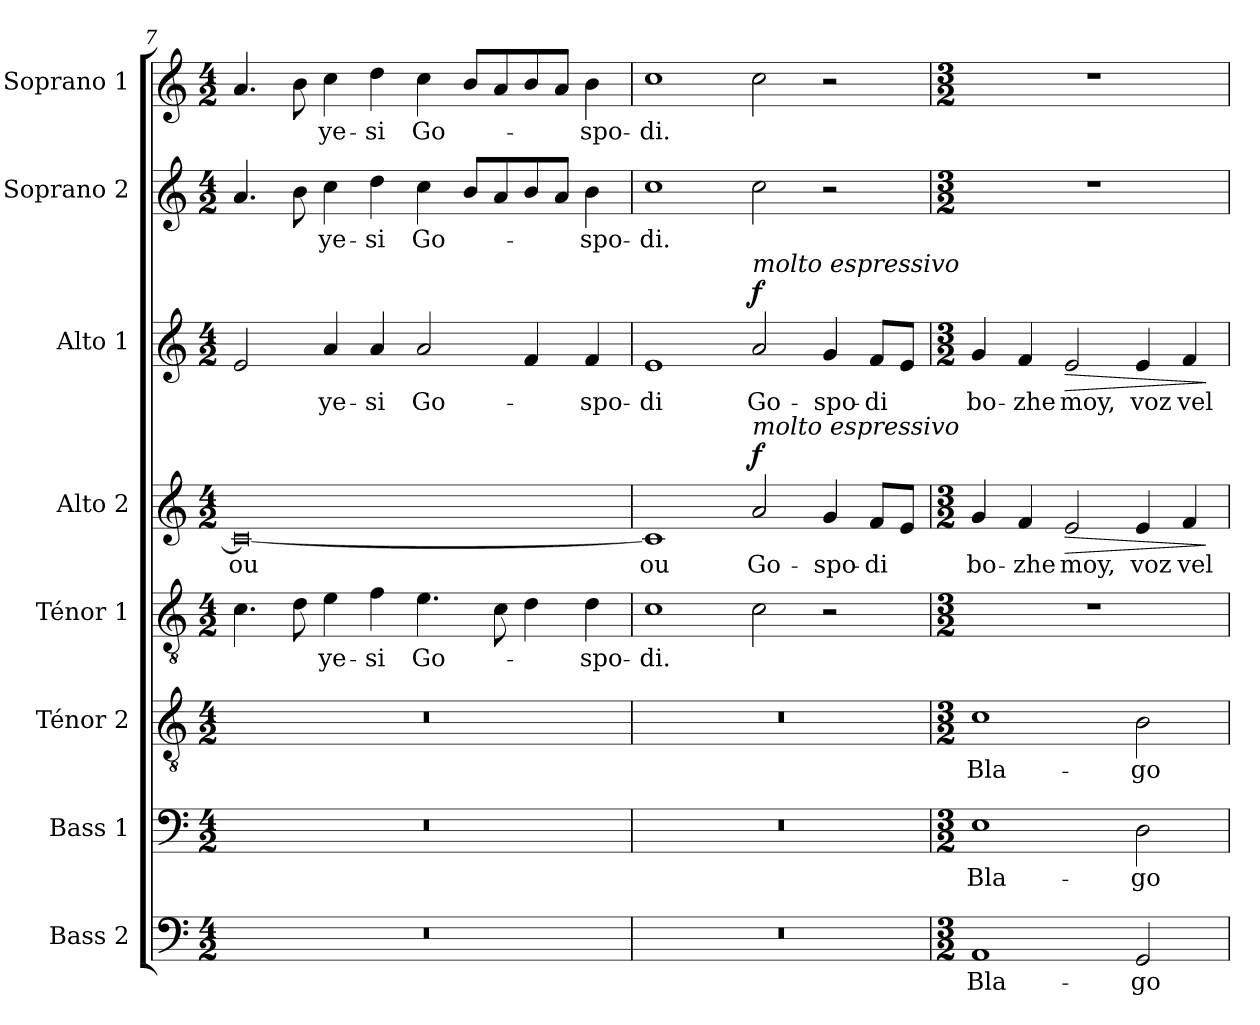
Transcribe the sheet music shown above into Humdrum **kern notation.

**kern	**text	**kern	**text	**kern	**text	**kern	**text	**kern	**text	**dynam	**kern	**text	**dynam	**kern	**text	**kern	**text
*part8	*part8	*part7	*part7	*part6	*part6	*part5	*part5	*part4	*part4	*part4	*part3	*part3	*part3	*part2	*part2	*part1	*part1
*staff8	*staff8	*staff7	*staff7	*staff6	*staff6	*staff5	*staff5	*staff4	*staff4	*staff4	*staff3	*staff3	*staff3	*staff2	*staff2	*staff1	*staff1
*I"Bass 2	*	*I"Bass 1	*	*I"Ténor 2	*	*I"Ténor 1	*	*I"Alto 2	*	*	*I"Alto 1	*	*	*I"Soprano 2	*	*I"Soprano 1	*
*I'B2	*	*I'B1	*	*I'T2	*	*I'T1	*	*I'A2	*	*	*I'A1	*	*	*I'S2	*	*I'S1	*
*clefF4	*	*clefF4	*	*clefGv2	*	*clefGv2	*	*clefG2	*	*	*clefG2	*	*	*clefG2	*	*clefG2	*
*k[]	*	*k[]	*	*k[]	*	*k[]	*	*k[]	*	*	*k[]	*	*	*k[]	*	*k[]	*
*M4/2	*	*M4/2	*	*M4/2	*	*M4/2	*	*M4/2	*	*	*M4/2	*	*	*M4/2	*	*M4/2	*
=7	=7	=7	=7	=7	=7	=7	=7	=7	=7	=7	=7	=7	=7	=7	=7	=7	=7
!	!	!	!	!	!	!	!	!	!LO:LY:b	!	!	!	!	!	!	!	!
0r	.	0r	.	0r	.	4.c\	.	0c_	ou	.	2e/	.	.	4.a/	.	4.a/	.
.	.	.	.	.	.	8d\	.	.	.	.	.	.	.	8b\	.	8b\	.
!	!	!	!	!	!	!	!LO:LY:b	!	!	!	!	!LO:LY:b	!	!	!LO:LY:b	!	!LO:LY:b
.	.	.	.	.	.	4e\	ye-	.	.	.	4a/	ye-	.	4cc\	ye-	4cc\	ye-
!	!	!	!	!	!	!	!LO:LY:b	!	!	!	!	!LO:LY:b	!	!	!LO:LY:b	!	!LO:LY:b
.	.	.	.	.	.	4f\	-si	.	.	.	4a/	-si	.	4dd\	-si	4dd\	-si
!	!	!	!	!	!	!	!LO:LY:b	!	!	!	!	!LO:LY:b	!	!	!LO:LY:b	!	!LO:LY:b
.	.	.	.	.	.	4.e\	Go-	.	.	.	2a/	Go-	.	4cc\	Go-	4cc\	Go-
.	.	.	.	.	.	.	.	.	.	.	.	.	.	8b/L	.	8b/L	.
.	.	.	.	.	.	8c\	.	.	.	.	.	.	.	8a/	.	8a/	.
.	.	.	.	.	.	4d\	.	.	.	.	4f/	.	.	8b/	.	8b/	.
.	.	.	.	.	.	.	.	.	.	.	.	.	.	8a/J	.	8a/J	.
!	!	!	!	!	!	!	!LO:LY:b	!	!	!	!	!LO:LY:b	!	!	!LO:LY:b	!	!LO:LY:b
.	.	.	.	.	.	4d\	-spo-	.	.	.	4f/	-spo-	.	4b\	-spo-	4b\	-spo-
=8	=8	=8	=8	=8	=8	=8	=8	=8	=8	=8	=8	=8	=8	=8	=8	=8	=8
!	!	!	!	!	!	!	!LO:LY:b	!	!LO:LY:b	!	!	!LO:LY:b	!	!	!LO:LY:b	!	!LO:LY:b
0r	.	0r	.	0r	.	1c	-di.	1c]	-ou	.	1e	-di	.	1cc	-di.	1cc	-di.
!	!	!	!	!	!	!	!	!	!	!	!LO:TX:a:i:t=molto espressivo	!	!	!	!	!	!
!	!	!	!	!	!	!	!	!LO:TX:a:i:t=molto espressivo	!	!	!	!	!	!	!	!	!
!	!	!	!	!	!	!	!	!	!LO:LY:b	!LO:DY:a	!	!LO:LY:b	!LO:DY:a	!	!	!	!
.	.	.	.	.	.	2c\	.	2a/	Go-	f	2a/	Go-	f	2cc\	.	2cc\	.
!	!	!	!	!	!	!	!	!	!LO:LY:b	!	!	!LO:LY:b	!	!	!	!	!
.	.	.	.	.	.	2r	.	4g/	-spo-	.	4g/	-spo-	.	2r	.	2r	.
!	!	!	!	!	!	!	!	!	!LO:LY:b	!	!	!LO:LY:b	!	!	!	!	!
.	.	.	.	.	.	.	.	8f/L	-di	.	8f/L	-di	.	.	.	.	.
.	.	.	.	.	.	.	.	8e/J	.	.	8e/J	.	.	.	.	.	.
=9	=9	=9	=9	=9	=9	=9	=9	=9	=9	=9	=9	=9	=9	=9	=9	=9	=9
*M3/2	*	*M3/2	*	*M3/2	*	*M3/2	*	*M3/2	*	*	*M3/2	*	*	*M3/2	*	*M3/2	*
!	!LO:LY:b	!	!LO:LY:b	!	!LO:LY:b	!	!	!	!LO:LY:b	!	!	!LO:LY:b	!	!	!	!	!
1AA	Bla-	1E	Bla-	1c	Bla-	1.r	.	4g/	bo-	.	4g/	bo-	.	1.r	.	1.r	.
!	!	!	!	!	!	!	!	!	!LO:LY:b	!	!	!LO:LY:b	!	!	!	!	!
.	.	.	.	.	.	.	.	4f/	-zhe	.	4f/	-zhe	.	.	.	.	.
!	!	!	!	!	!	!	!	!	!LO:LY:b	!LO:HP:b	!	!LO:LY:b	!LO:HP:b	!	!	!	!
.	.	.	.	.	.	.	.	2e/	moy,	>	2e/	moy,	>	.	.	.	.
!	!LO:LY:b	!	!LO:LY:b	!	!LO:LY:b	!	!	!	!LO:LY:b	!	!	!LO:LY:b	!	!	!	!	!
2GG/	-go-	2D\	-go-	2B\	-go-	.	.	4e/	voz	.	4e/	voz	.	.	.	.	.
!	!	!	!	!	!	!	!	!	!LO:LY:b	!	!	!LO:LY:b	!	!	!	!	!
.	.	.	.	.	.	.	.	4f/	vel-	.	4f/	vel-	.	.	.	.	.
.	.	.	.	.	.	.	.	.	.	]	.	.	]	.	.	.	.
=	=	=	=	=	=	=	=	=	=	=	=	=	=	=	=	=	=
*-	*-	*-	*-	*-	*-	*-	*-	*-	*-	*-	*-	*-	*-	*-	*-	*-	*-
